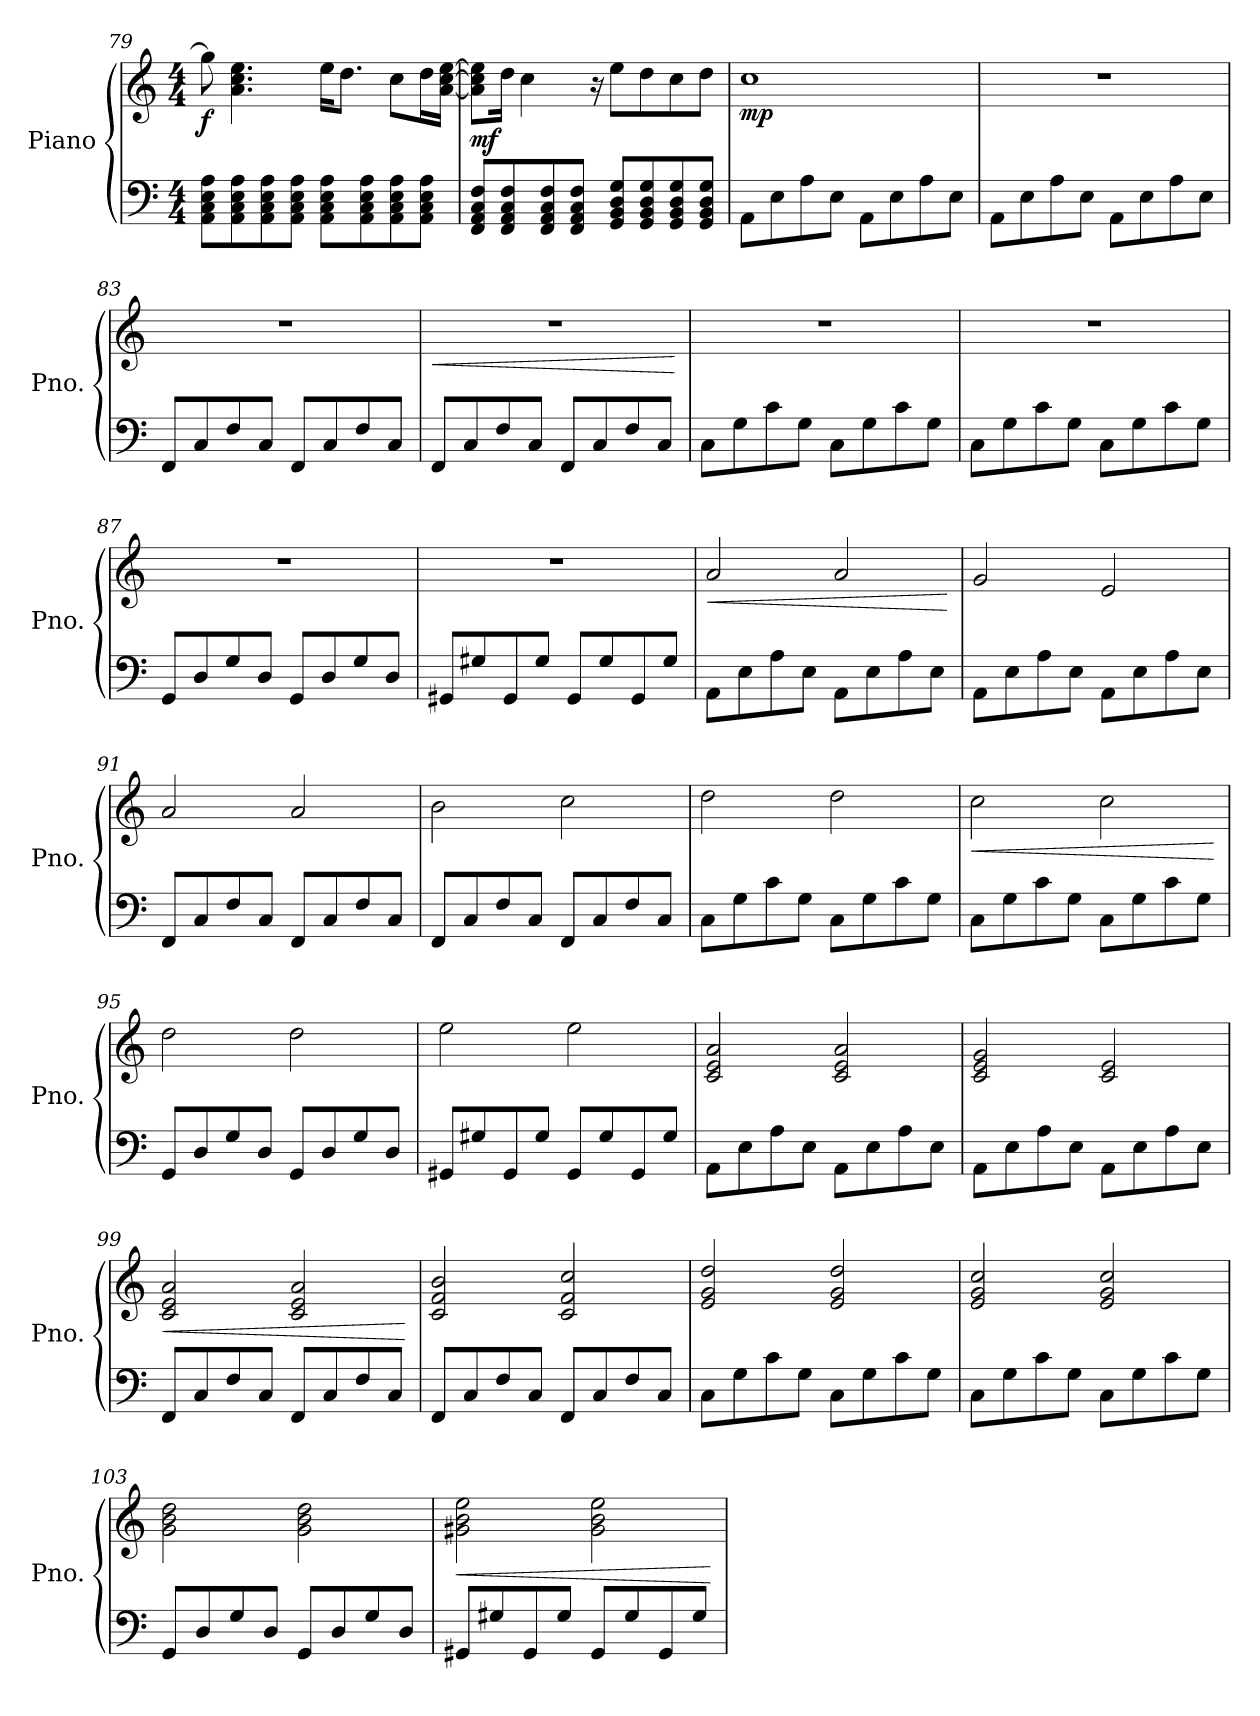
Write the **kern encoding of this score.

**kern	**kern	**dynam
*part1	*part1	*part1
*staff2	*staff1	*staff1/2
*I"Piano	*	*
*I'Pno.	*	*
!!LO:PB:g=z
*clefF4	*clefG2	*
*k[]	*k[]	*
*M4/4	*M4/4	*
=79	=79	=79
!	!	!LO:DY:b
8AA\ 8C\ 8E\ 8A\L	8gg\]	f
8AA\ 8C\ 8E\ 8A\	4.a\ 4.cc\ 4.ee\	.
8AA\ 8C\ 8E\ 8A\	.	.
8AA\ 8C\ 8E\ 8A\J	.	.
8AA\ 8C\ 8E\ 8A\L	16ee\KL	.
.	8.dd\J	.
8AA\ 8C\ 8E\ 8A\	.	.
8AA\ 8C\ 8E\ 8A\	8cc\L	.
8AA\ 8C\ 8E\ 8A\J	16dd\L	.
.	[16a\ [16cc\ [16ee\JJ	.
=80	=80	=80
!	!	!LO:DY:b
8FF/ 8AA/ 8C/ 8F/L	8a\] 8cc\] 8ee\]L	mf
8FF/ 8AA/ 8C/ 8F/	16dd\Jk	.
.	4cc\	.
8FF/ 8AA/ 8C/ 8F/	.	.
8FF/ 8AA/ 8C/ 8F/J	.	.
.	16r	.
8GG/ 8BB/ 8D/ 8G/L	8ee\L	.
8GG/ 8BB/ 8D/ 8G/	8dd\	.
8GG/ 8BB/ 8D/ 8G/	8cc\	.
8GG/ 8BB/ 8D/ 8G/J	8dd\J	.
=81	=81	=81
!	!	!LO:DY:b
8AA\L	1cc	mp
8E\	.	.
8A\	.	.
8E\J	.	.
8AA\L	.	.
8E\	.	.
8A\	.	.
8E\J	.	.
=82	=82	=82
8AA\L	1r	.
8E\	.	.
8A\	.	.
8E\J	.	.
8AA\L	.	.
8E\	.	.
8A\	.	.
8E\J	.	.
=83	=83	=83
8FF/L	1r	.
8C/	.	.
8F/	.	.
8C/J	.	.
8FF/L	.	.
8C/	.	.
8F/	.	.
8C/J	.	.
!!LO:LB:g=z
=84	=84	=84
!	!	!LO:HP:b
8FF/L	1r	<
8C/	.	.
8F/	.	.
8C/J	.	.
8FF/L	.	.
8C/	.	.
8F/	.	.
8C/J	.	.
.	.	[
=85	=85	=85
8C\L	1r	.
8G\	.	.
8c\	.	.
8G\J	.	.
8C\L	.	.
8G\	.	.
8c\	.	.
8G\J	.	.
=86	=86	=86
8C\L	1r	.
8G\	.	.
8c\	.	.
8G\J	.	.
8C\L	.	.
8G\	.	.
8c\	.	.
8G\J	.	.
=87	=87	=87
8GG/L	1r	.
8D/	.	.
8G/	.	.
8D/J	.	.
8GG/L	.	.
8D/	.	.
8G/	.	.
8D/J	.	.
=88	=88	=88
8GG#X/L	1r	.
8G#X/	.	.
8GG#/	.	.
8G#/J	.	.
8GG#/L	.	.
8G#/	.	.
8GG#/	.	.
8G#/J	.	.
!!LO:LB:g=z
=89	=89	=89
!	!	!LO:HP:b
8AA\L	2a/	<
8E\	.	.
8A\	.	.
8E\J	.	.
8AA\L	2a/	.
8E\	.	.
8A\	.	.
8E\J	.	.
.	.	[
=90	=90	=90
8AA\L	2g/	.
8E\	.	.
8A\	.	.
8E\J	.	.
8AA\L	2e/	.
8E\	.	.
8A\	.	.
8E\J	.	.
=91	=91	=91
8FF/L	2a/	.
8C/	.	.
8F/	.	.
8C/J	.	.
8FF/L	2a/	.
8C/	.	.
8F/	.	.
8C/J	.	.
=92	=92	=92
8FF/L	2b\	.
8C/	.	.
8F/	.	.
8C/J	.	.
8FF/L	2cc\	.
8C/	.	.
8F/	.	.
8C/J	.	.
=93	=93	=93
8C\L	2dd\	.
8G\	.	.
8c\	.	.
8G\J	.	.
8C\L	2dd\	.
8G\	.	.
8c\	.	.
8G\J	.	.
!!LO:LB:g=z
=94	=94	=94
!	!	!LO:HP:b
8C\L	2cc\	<
8G\	.	.
8c\	.	.
8G\J	.	.
8C\L	2cc\	.
8G\	.	.
8c\	.	.
8G\J	.	.
.	.	[
=95	=95	=95
8GG/L	2dd\	.
8D/	.	.
8G/	.	.
8D/J	.	.
8GG/L	2dd\	.
8D/	.	.
8G/	.	.
8D/J	.	.
=96	=96	=96
8GG#X/L	2ee\	.
8G#X/	.	.
8GG#/	.	.
8G#/J	.	.
8GG#/L	2ee\	.
8G#/	.	.
8GG#/	.	.
8G#/J	.	.
=97	=97	=97
8AA\L	2c/ 2e/ 2a/	.
8E\	.	.
8A\	.	.
8E\J	.	.
8AA\L	2c/ 2e/ 2a/	.
8E\	.	.
8A\	.	.
8E\J	.	.
=98	=98	=98
8AA\L	2c/ 2e/ 2g/	.
8E\	.	.
8A\	.	.
8E\J	.	.
8AA\L	2c/ 2e/	.
8E\	.	.
8A\	.	.
8E\J	.	.
!!LO:LB:g=z
=99	=99	=99
!	!	!LO:HP:b
8FF/L	2c/ 2e/ 2a/	<
8C/	.	.
8F/	.	.
8C/J	.	.
8FF/L	2c/ 2e/ 2a/	.
8C/	.	.
8F/	.	.
8C/J	.	.
.	.	[
=100	=100	=100
8FF/L	2c/ 2f/ 2b/	.
8C/	.	.
8F/	.	.
8C/J	.	.
8FF/L	2c/ 2f/ 2cc/	.
8C/	.	.
8F/	.	.
8C/J	.	.
=101	=101	=101
8C\L	2e/ 2g/ 2dd/	.
8G\	.	.
8c\	.	.
8G\J	.	.
8C\L	2e/ 2g/ 2dd/	.
8G\	.	.
8c\	.	.
8G\J	.	.
=102	=102	=102
8C\L	2e/ 2g/ 2cc/	.
8G\	.	.
8c\	.	.
8G\J	.	.
8C\L	2e/ 2g/ 2cc/	.
8G\	.	.
8c\	.	.
8G\J	.	.
=103	=103	=103
8GG/L	2g\ 2b\ 2dd\	.
8D/	.	.
8G/	.	.
8D/J	.	.
8GG/L	2g\ 2b\ 2dd\	.
8D/	.	.
8G/	.	.
8D/J	.	.
!!LO:LB:g=z
=104	=104	=104
!	!	!LO:HP:b
8GG#X/L	2g#X\ 2b\ 2ee\	<
8G#X/	.	.
8GG#/	.	.
8G#/J	.	.
8GG#/L	2g#\ 2b\ 2ee\	.
8G#/	.	.
8GG#/	.	.
8G#/J	.	.
.	.	[
=	=	=
*-	*-	*-
